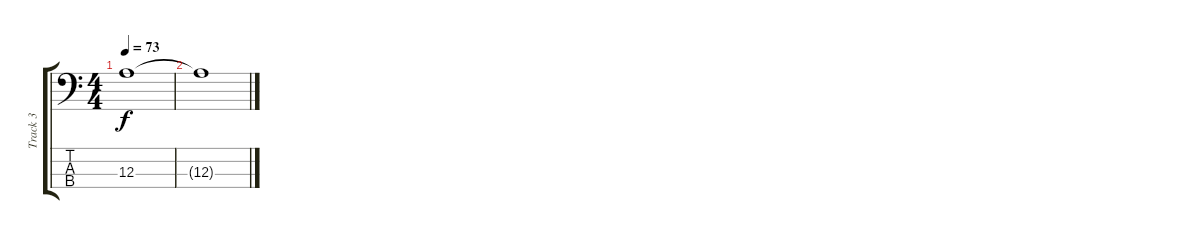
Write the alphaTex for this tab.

\track ("Track 3" "Track 3") {instrument electricbassfinger}
\staff {score tabs}
\tuning (G2 D2 A1 E1) {hide}
\ts (4 4)
\tempo 73
\clef f4
\ks c
12.3{t}.1{dy f volume 0} |
12.3{t}.1
